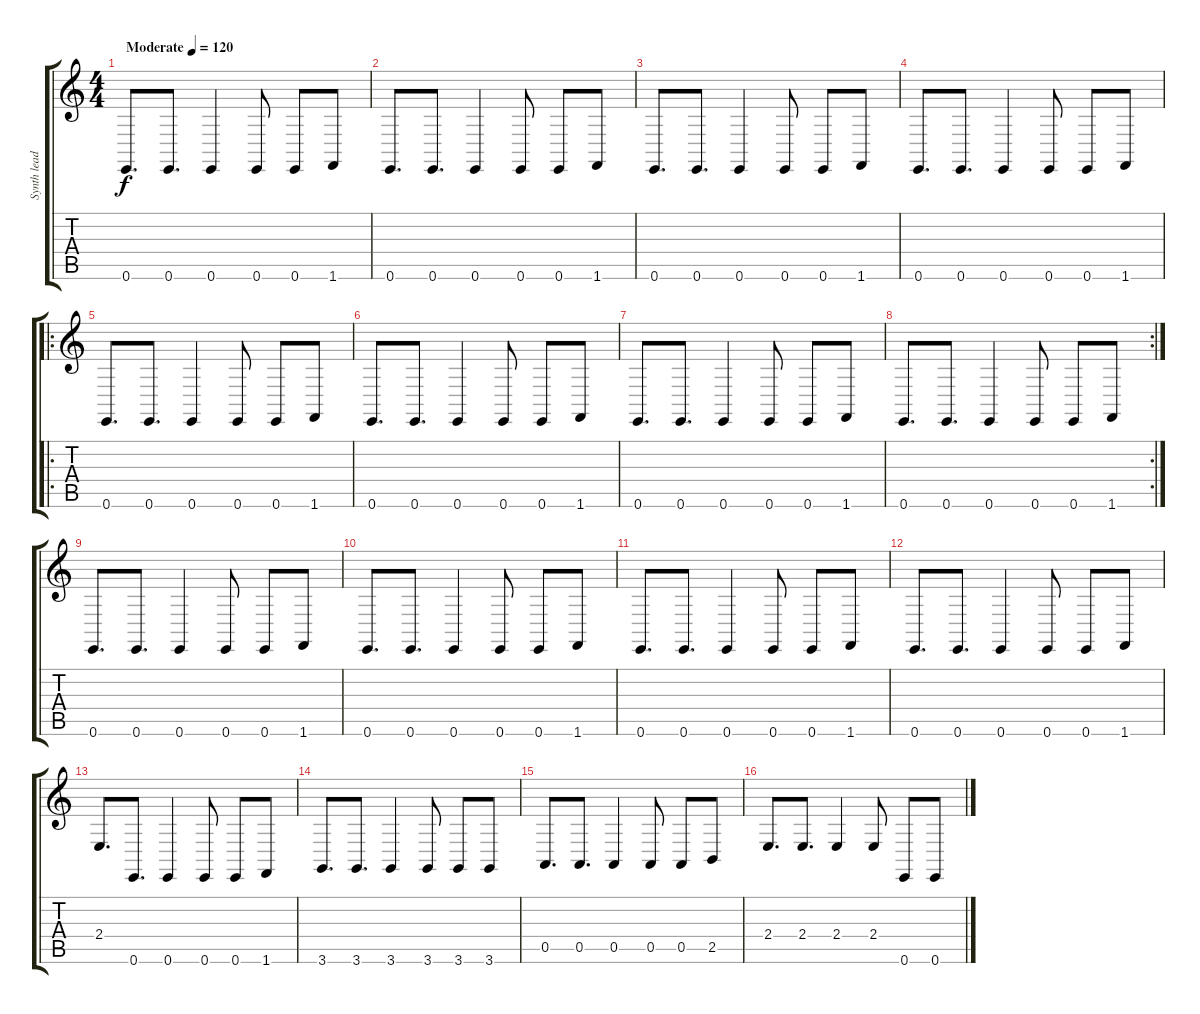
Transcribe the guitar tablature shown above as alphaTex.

\track ("Synth lead" "Synth lead") {instrument lead2sawtooth}
\staff {score tabs}
\tuning (E4 B3 G3 D3 A2 E2) {hide}
\ts (4 4)
\tempo (120 "Moderate")
\clef g2
\ks c
0.6.8{d dy f volume 13 instrument lead2sawtooth} 0.6.8{d} 0.6.4 0.6.8 0.6.8 1.6.8 |
0.6.8{d} 0.6.8{d} 0.6.4 0.6.8 0.6.8 1.6.8 |
0.6.8{d} 0.6.8{d} 0.6.4 0.6.8 0.6.8 1.6.8 |
0.6.8{d} 0.6.8{d} 0.6.4 0.6.8 0.6.8 1.6.8 |
\ro
0.6.8{d} 0.6.8{d} 0.6.4 0.6.8 0.6.8 1.6.8 |
0.6.8{d} 0.6.8{d} 0.6.4 0.6.8 0.6.8 1.6.8 |
0.6.8{d} 0.6.8{d} 0.6.4 0.6.8 0.6.8 1.6.8 |
\rc 2
0.6.8{d} 0.6.8{d} 0.6.4 0.6.8 0.6.8 1.6.8 |
0.6.8{d} 0.6.8{d} 0.6.4 0.6.8 0.6.8 1.6.8 |
0.6.8{d} 0.6.8{d} 0.6.4 0.6.8 0.6.8 1.6.8 |
0.6.8{d} 0.6.8{d} 0.6.4 0.6.8 0.6.8 1.6.8 |
0.6.8{d} 0.6.8{d} 0.6.4 0.6.8 0.6.8 1.6.8 |
2.4.8{d} 0.6.8{d} 0.6.4 0.6.8 0.6.8 1.6.8 |
3.6.8{d} 3.6.8{d} 3.6.4 3.6.8 3.6.8 3.6.8 |
0.5.8{d} 0.5.8{d} 0.5.4 0.5.8 0.5.8 2.5.8 |
2.4.8{d} 2.4.8{d} 2.4.4 2.4.8 0.6.8 0.6.8
